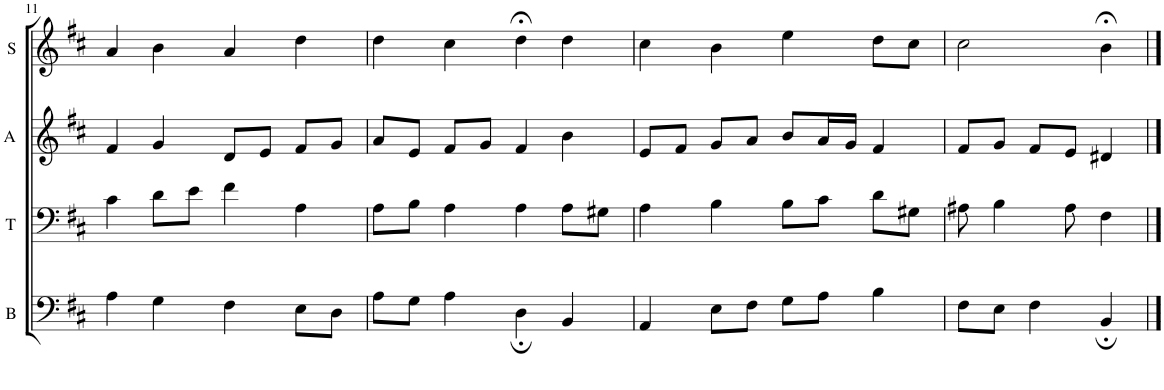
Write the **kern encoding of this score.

**kern	**kern	**kern	**kern
*part4	*part3	*part2	*part1
*staff4	*staff3	*staff2	*staff1
*I"B	*I"T	*I"A	*I"S
*I'B	*I'T	*I'A	*I'S
!!LO:PB:g=z
*clefF4	*clefF4	*clefG2	*clefG2
*k[f#c#]	*k[f#c#]	*k[f#c#]	*k[f#c#]
*M4/4	*M4/4	*M4/4	*M4/4
=11	=11	=11	=11
4A\	4c#\	4f#/	4a/
4G\	8d\L	4g/	4b\
.	8e\J	.	.
4F#\	4f#\	8d/L	4a/
.	.	8e/J	.
8E\L	4A\	8f#/L	4dd\
8D\J	.	8g/J	.
=12	=12	=12	=12
8A\L	8A\L	8a/L	4dd\
8G\J	8B\J	8e/J	.
4A\	4A\	8f#/L	4cc#\
.	.	8g/J	.
4D;\	4A\	4f#/	4dd;<\
4BB/	8A\L	4b\	4dd\
.	8G#X\J	.	.
=13	=13	=13	=13
4AA/	4A\	8e/L	4cc#\
.	.	8f#/J	.
8E\L	4B\	8g/L	4b\
8F#\J	.	8a/J	.
8G\L	8B\L	8b/L	4ee\
8A\J	8c#\J	16a/L	.
.	.	16g/JJ	.
4B\	8d\L	4f#/	8dd\L
.	8G#X\J	.	8cc#\J
=14	=14	=14	=14
8F#\L	8A#X\	8f#/L	2cc#\
8E\J	4B\	8g/J	.
4F#\	.	8f#/L	.
.	8A#\	8e/J	.
4BB;/	4F#\	4d#X/	4b;<\
==	==	==	==
*-	*-	*-	*-
